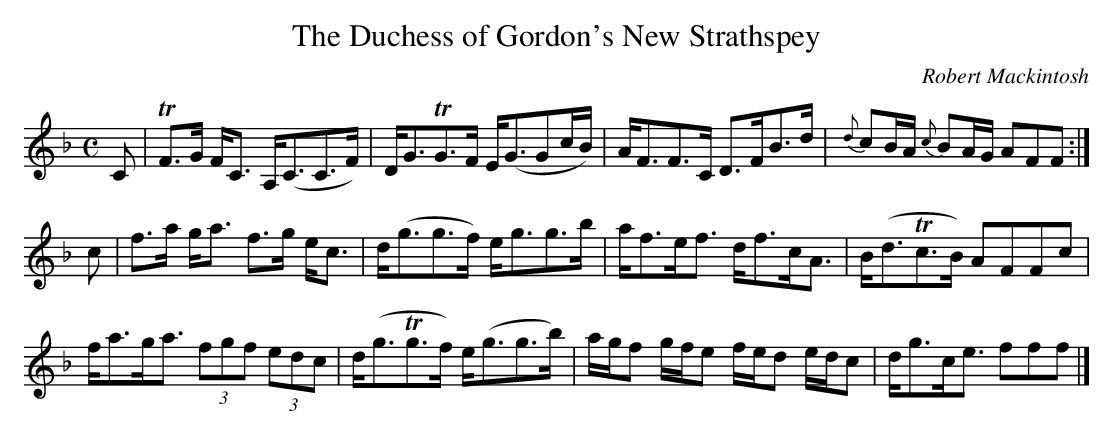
X:1
T: The Duchess of Gordon's New Strathspey
C: Robert Mackintosh
M: C
K: F
C|!trill!F>G F<C A,<(CC>F)|D<G!trill!G>F E<(GGc/B/)|A<FF>C D>FB>d|{d}cB/A/ {c}BA/G/ AFF:|
c|f>a g<a f>g e<c|d<(gg>f) e<gg>b|a<fe<f d<fc<A|B<(d!trill!c>B) AFFc|
f<ag<a (3fgf (3edc|d<(g!trill!g>f) e<(gg>b)|a/g/f g/f/e f/e/d e/d/c|d<gc<e fff|]
